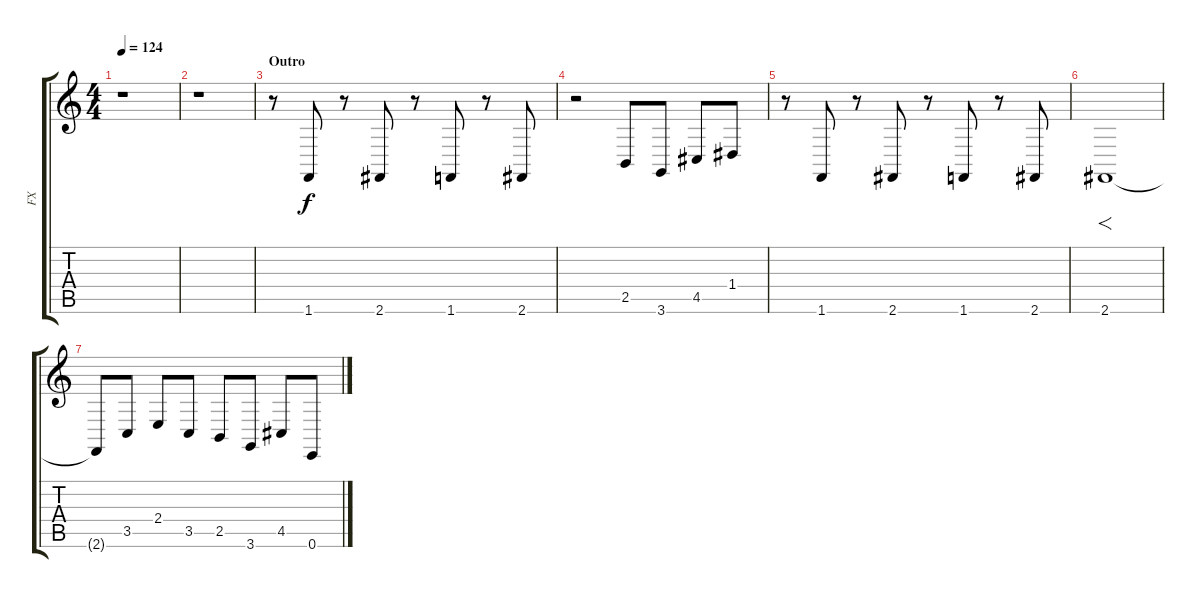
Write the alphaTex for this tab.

\track ("FX" "FX") {instrument lead7fifths}
\staff {score tabs}
\tuning (E4 B3 G3 D3 A2 E2) {hide}
\ts (4 4)
\tempo 124
\clef g2
\ks c
r.1{dy f} |
r.1 |
\section ("" "Outro")
r.8 1.6.8 r.8 2.6.8 r.8 1.6.8 r.8 2.6.8 |
r.2 2.5.8 3.6.8 4.5.8 1.4.8 |
r.8 1.6.8 r.8 2.6.8 r.8 1.6.8 r.8 2.6.8 |
2.6.1{f} |
2.6{t}.8 3.5.8 2.4.8 3.5.8 2.5.8 3.6.8 4.5.8 0.6.8
